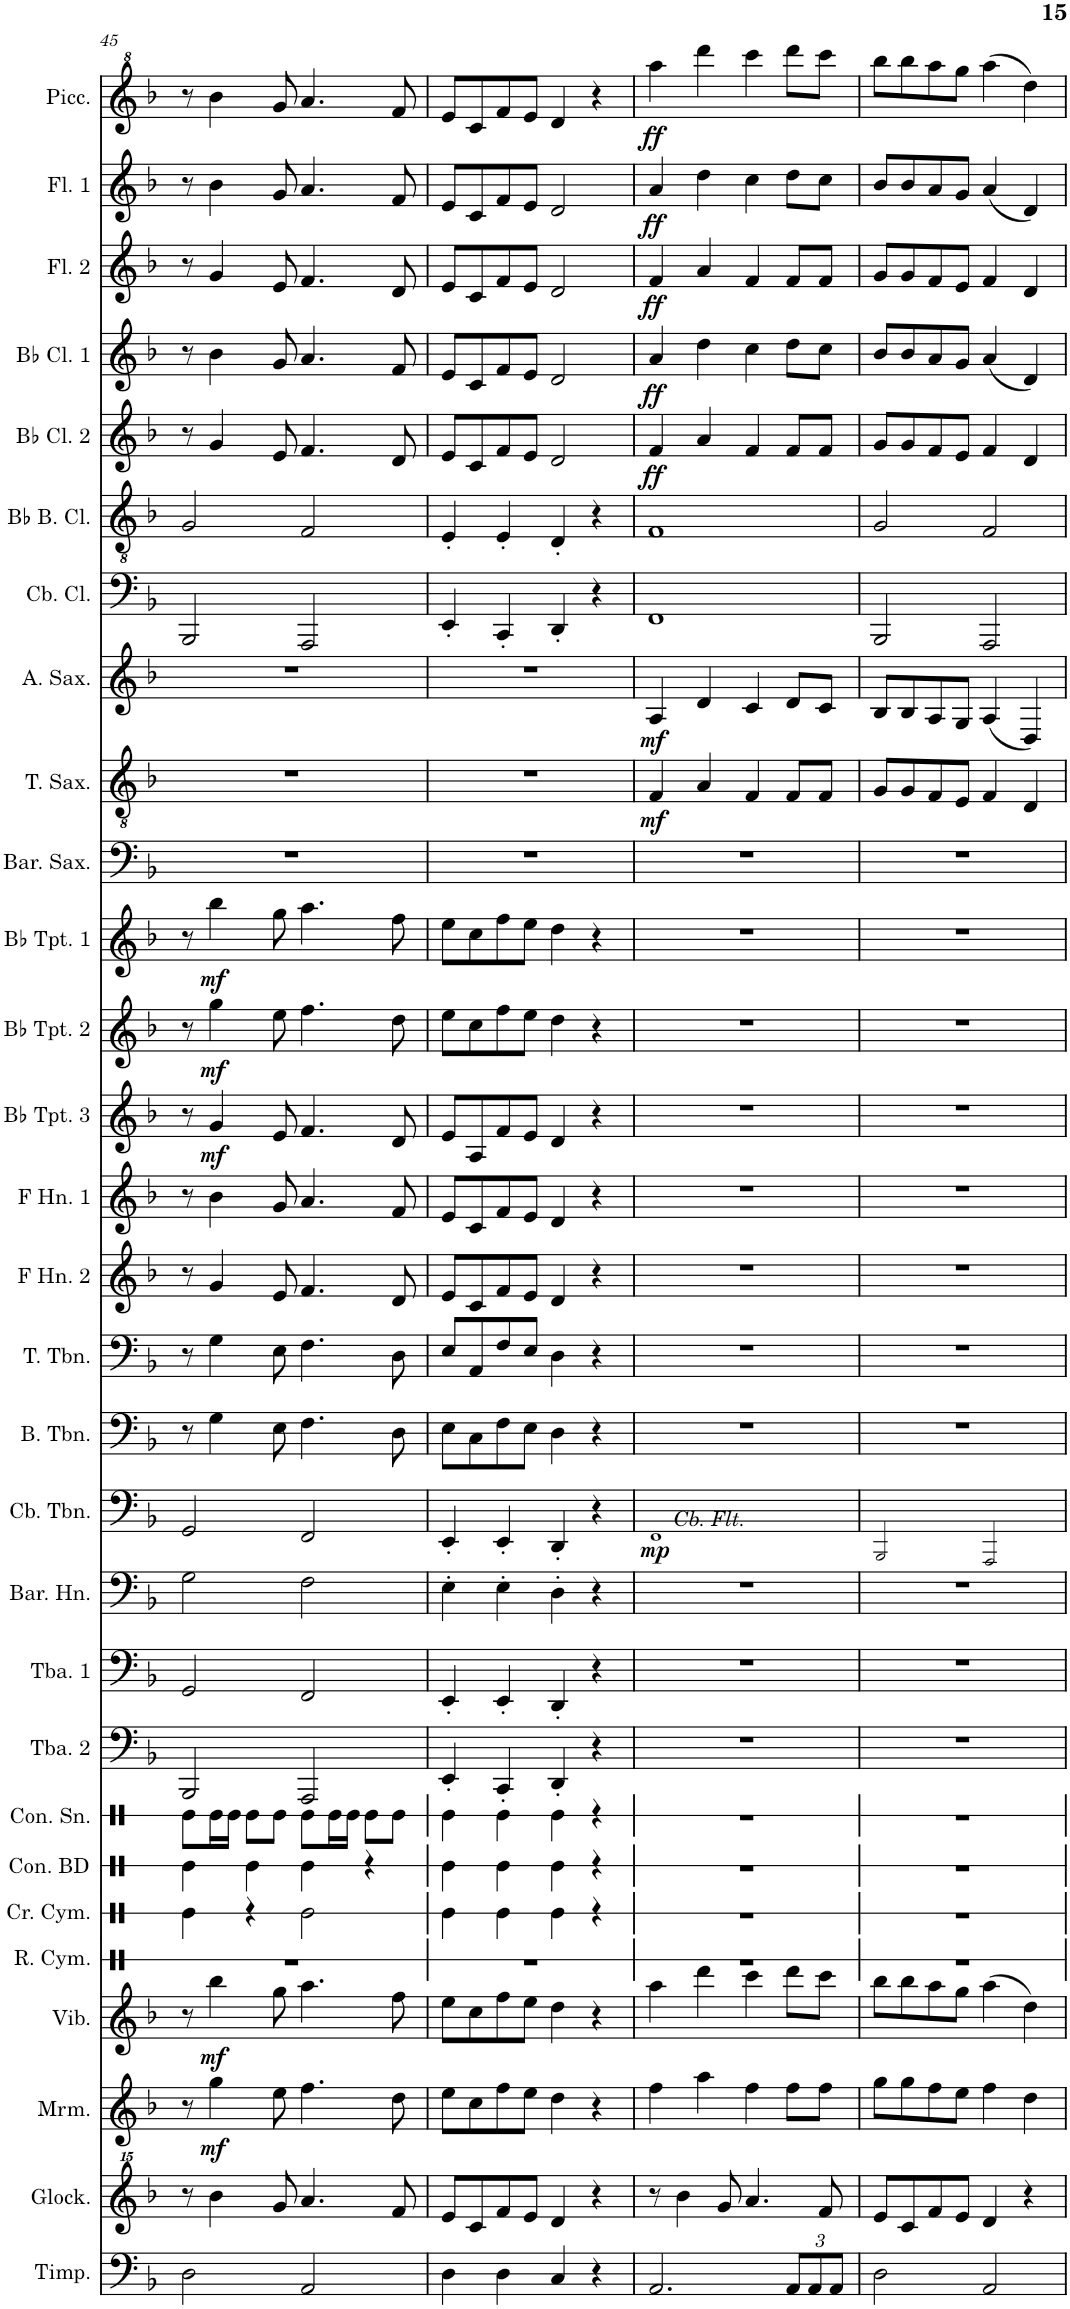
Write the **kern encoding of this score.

**kern	**kern	**kern	**dynam	**kern	**dynam	**kern	**kern	**kern	**kern	**kern	**kern	**kern	**kern	**dynam	**kern	**kern	**kern	**kern	**kern	**dynam	**kern	**dynam	**kern	**dynam	**kern	**kern	**dynam	**kern	**dynam	**kern	**kern	**kern	**dynam	**kern	**dynam	**kern	**dynam	**kern	**dynam	**kern	**dynam
*part29	*part28	*part27	*part27	*part26	*part26	*part25	*part24	*part23	*part22	*part21	*part20	*part19	*part18	*part18	*part17	*part16	*part15	*part14	*part13	*part13	*part12	*part12	*part11	*part11	*part10	*part9	*part9	*part8	*part8	*part7	*part6	*part5	*part5	*part4	*part4	*part3	*part3	*part2	*part2	*part1	*part1
*staff29	*staff28	*staff27	*staff27	*staff26	*staff26	*staff25	*staff24	*staff23	*staff22	*staff21	*staff20	*staff19	*staff18	*staff18	*staff17	*staff16	*staff15	*staff14	*staff13	*staff13	*staff12	*staff12	*staff11	*staff11	*staff10	*staff9	*staff9	*staff8	*staff8	*staff7	*staff6	*staff5	*staff5	*staff4	*staff4	*staff3	*staff3	*staff2	*staff2	*staff1	*staff1
*I"Timpani	*I"Glockenspiel	*I"Marimba	*	*I"Vibraphone	*	*I"Ride Cymbal	*I"Crash Cymbal	*I"Concert Bass Drum	*I"Concert Snare Drum	*I"Tuba 2	*I"Tuba 1	*I"Baritone Horn	*I"Contrabass Trombone	*	*I"Bass Trombone(Tenor 2)	*I"Tenor Trombone	*I"Horn in F 2	*I"Horn in F 1	*I"Bb Trumpet 3	*	*I"Bb Trumpet 2	*	*I"Bb Trumpet 1	*	*I"Baritone Saxophone	*I"Tenor Saxophone	*	*I"Alto Saxophone	*	*I"Contrabass Clarinet	*I"Bb Bass Clarinet	*I"Bb Clarinet 2	*	*I"Bb Clarinet 1	*	*I"Flute 2	*	*I"Flute 1	*	*I"Piccolo	*
*I'Timp.	*I'Glock.	*I'Mrm.	*	*I'Vib.	*	*I'R. Cym.	*I'Cr. Cym.	*I'Con. BD	*I'Con. Sn.	*I'Tba. 2	*I'Tba. 1	*I'Bar. Hn.	*I'Cb. Tbn.	*	*I'B. Tbn.	*I'T. Tbn.	*	*	*I'Bb Tpt. 3	*	*I'Bb Tpt. 2	*	*I'Bb Tpt. 1	*	*I'Bar. Sax.	*I'T. Sax.	*	*I'A. Sax.	*	*I'Cb. Cl.	*I'Bb B. Cl.	*I'Bb Cl. 2	*	*I'Bb Cl. 1	*	*I'Fl. 2	*	*I'Fl. 1	*	*I'Picc.	*
!!LO:PB:g=z
*clefF4	*clefG^^2	*clefG2	*	*clefG2	*	*clefX	*clefX	*clefX	*clefX	*clefF4	*clefF4	*clefF4	*clefF4	*	*clefF4	*clefF4	*clefG2	*clefG2	*clefG2	*	*clefG2	*	*clefG2	*	*clefF4	*clefGv2	*	*clefG2	*	*clefF4	*clefGv2	*clefG2	*	*clefG2	*	*clefG2	*	*clefG2	*	*clefG^2	*
*	*	*	*	*	*	*	*	*	*	*	*	*ITrd4c7	*	*	*	*	*ITrd4c7	*ITrd4c7	*ITrd1c2	*	*ITrd1c2	*	*ITrd1c2	*	*ITrd12c21	*ITrd8c14	*	*ITrd5c9	*	*ITrd1c2	*ITrd8c14	*ITrd1c2	*	*ITrd1c2	*	*	*	*	*	*ITrd-7c-12	*
*k[b-]	*k[b-]	*k[b-]	*	*k[b-]	*	*k[]	*k[]	*k[]	*k[]	*k[b-]	*k[b-]	*k[b-]	*k[b-]	*	*k[b-]	*k[b-]	*k[b-]	*k[b-]	*k[b-]	*	*k[b-]	*	*k[b-]	*	*k[b-]	*k[b-]	*	*k[b-]	*	*k[b-]	*k[b-]	*k[b-]	*	*k[b-]	*	*k[b-]	*	*k[b-]	*	*k[b-]	*
*M4/4	*M4/4	*M4/4	*	*M4/4	*	*M4/4	*M4/4	*M4/4	*M4/4	*M4/4	*M4/4	*M4/4	*M4/4	*	*M4/4	*M4/4	*M4/4	*M4/4	*M4/4	*	*M4/4	*	*M4/4	*	*M4/4	*M4/4	*	*M4/4	*	*M4/4	*M4/4	*M4/4	*	*M4/4	*	*M4/4	*	*M4/4	*	*M4/4	*
=45	=45	=45	=45	=45	=45	=45	=45	=45	=45	=45	=45	=45	=45	=45	=45	=45	=45	=45	=45	=45	=45	=45	=45	=45	=45	=45	=45	=45	=45	=45	=45	=45	=45	=45	=45	=45	=45	=45	=45	=45	=45
2D\	8r	8r	.	8r	.	1r	4Re\	4Re\	8Re\L	2BBB-/	2GG/	2G\	2GG/	.	8r	8r	8r	8r	8r	.	8r	.	8r	.	1r	1r	.	1r	.	2BBB-/	2G/	8r	.	8r	.	8r	.	8r	.	8r	.
!	!	!	!LO:DY:b	!	!LO:DY:b	!	!	!	!	!	!	!	!	!	!	!	!	!	!	!LO:DY:b	!	!LO:DY:b	!	!LO:DY:b	!	!	!	!	!	!	!	!	!	!	!	!	!	!	!	!	!
.	4bbb-\	4gg\	mf	4bb-\	mf	.	.	.	16Re\L	.	.	.	.	.	4G\	4G\	4g/	4b-\	4g/	mf	4gg\	mf	4bb-\	mf	.	.	.	.	.	.	.	4g/	.	4b-\	.	4g/	.	4b-\	.	4bb-\	.
.	.	.	.	.	.	.	.	.	16Re\JJ	.	.	.	.	.	.	.	.	.	.	.	.	.	.	.	.	.	.	.	.	.	.	.	.	.	.	.	.	.	.	.	.
.	.	.	.	.	.	.	4r	4Re\	8Re\L	.	.	.	.	.	.	.	.	.	.	.	.	.	.	.	.	.	.	.	.	.	.	.	.	.	.	.	.	.	.	.	.
.	8ggg/	8ee\	.	8gg\	.	.	.	.	8Re\J	.	.	.	.	.	8E\	8E\	8e/	8g/	8e/	.	8ee\	.	8gg\	.	.	.	.	.	.	.	.	8e/	.	8g/	.	8e/	.	8g/	.	8gg/	.
2AA/	4.aaa/	4.ff\	.	4.aa\	.	.	2Re\	4Re\	8Re\L	2AAA/	2FF/	2F\	2FF/	.	4.F\	4.F\	4.f/	4.a/	4.f/	.	4.ff\	.	4.aa\	.	.	.	.	.	.	2AAA/	2F/	4.f/	.	4.a/	.	4.f/	.	4.a/	.	4.aa/	.
.	.	.	.	.	.	.	.	.	16Re\L	.	.	.	.	.	.	.	.	.	.	.	.	.	.	.	.	.	.	.	.	.	.	.	.	.	.	.	.	.	.	.	.
.	.	.	.	.	.	.	.	.	16Re\JJ	.	.	.	.	.	.	.	.	.	.	.	.	.	.	.	.	.	.	.	.	.	.	.	.	.	.	.	.	.	.	.	.
.	.	.	.	.	.	.	.	4r	8Re\L	.	.	.	.	.	.	.	.	.	.	.	.	.	.	.	.	.	.	.	.	.	.	.	.	.	.	.	.	.	.	.	.
.	8fff/	8dd\	.	8ff\	.	.	.	.	8Re\J	.	.	.	.	.	8D\	8D\	8d/	8f/	8d/	.	8dd\	.	8ff\	.	.	.	.	.	.	.	.	8d/	.	8f/	.	8d/	.	8f/	.	8ff/	.
=46	=46	=46	=46	=46	=46	=46	=46	=46	=46	=46	=46	=46	=46	=46	=46	=46	=46	=46	=46	=46	=46	=46	=46	=46	=46	=46	=46	=46	=46	=46	=46	=46	=46	=46	=46	=46	=46	=46	=46	=46	=46
4D\	8eee/L	8ee\L	.	8ee\L	.	1r	4Re\	4Re\	4Re\	4EE'/	4EE'/	4E'\	4EE'/	.	8E\L	8E/L	8e/L	8e/L	8e/L	.	8ee\L	.	8ee\L	.	1r	1r	.	1r	.	4EE'/	4E'/	8e/L	.	8e/L	.	8e/L	.	8e/L	.	8ee/L	.
.	8ccc/	8cc\	.	8cc\	.	.	.	.	.	.	.	.	.	.	8C\	8AA/	8c/	8c/	8A/	.	8cc\	.	8cc\	.	.	.	.	.	.	.	.	8c/	.	8c/	.	8c/	.	8c/	.	8cc/	.
4D\	8fff/	8ff\	.	8ff\	.	.	4Re\	4Re\	4Re\	4CC'/	4EE'/	4E'\	4EE'/	.	8F\	8F/	8f/	8f/	8f/	.	8ff\	.	8ff\	.	.	.	.	.	.	4CC'/	4E'/	8f/	.	8f/	.	8f/	.	8f/	.	8ff/	.
.	8eee/J	8ee\J	.	8ee\J	.	.	.	.	.	.	.	.	.	.	8E\J	8E/J	8e/J	8e/J	8e/J	.	8ee\J	.	8ee\J	.	.	.	.	.	.	.	.	8e/J	.	8e/J	.	8e/J	.	8e/J	.	8ee/J	.
4C/	4ddd/	4dd\	.	4dd\	.	.	4Re\	4Re\	4Re\	4DD'/	4DD'/	4D'\	4DD'/	.	4D\	4D\	4d/	4d/	4d/	.	4dd\	.	4dd\	.	.	.	.	.	.	4DD'/	4D'/	2d/	.	2d/	.	2d/	.	2d/	.	4dd/	.
4r	4r	4r	.	4r	.	.	4r	4r	4r	4r	4r	4r	4r	.	4r	4r	4r	4r	4r	.	4r	.	4r	.	.	.	.	.	.	4r	4r	.	.	.	.	.	.	.	.	4r	.
=47	=47	=47	=47	=47	=47	=47	=47	=47	=47	=47	=47	=47	=47	=47	=47	=47	=47	=47	=47	=47	=47	=47	=47	=47	=47	=47	=47	=47	=47	=47	=47	=47	=47	=47	=47	=47	=47	=47	=47	=47	=47
!	!	!	!	!	!	!	!	!	!	!	!	!	!LO:TX:b:i:t=Cb. Flt.	!	!	!	!	!	!	!	!	!	!	!	!	!	!	!	!	!	!	!	!	!	!	!	!	!	!	!	!
!	!	!	!	!	!	!	!	!	!	!	!	!	!	!LO:DY:b	!	!	!	!	!	!	!	!	!	!	!	!	!LO:DY:b	!	!LO:DY:b	!	!	!	!LO:DY:b	!	!LO:DY:b	!	!LO:DY:b	!	!LO:DY:b	!	!LO:DY:b
2.AA/	8r	4ff\	.	4aa\	.	1r	1r	1r	1r	1r	1r	1r	1FF!	mp	1r	1r	1r	1r	1r	.	1r	.	1r	.	1r	4F/	mf	4A/	mf	1FF	1F	4f/	ff	4a/	ff	4f/	ff	4a/	ff	4aaa\	ff
.	4bbb-\	.	.	.	.	.	.	.	.	.	.	.	.	.	.	.	.	.	.	.	.	.	.	.	.	.	.	.	.	.	.	.	.	.	.	.	.	.	.	.	.
.	.	4aa\	.	4ddd\	.	.	.	.	.	.	.	.	.	.	.	.	.	.	.	.	.	.	.	.	.	4A/	.	4d/	.	.	.	4a/	.	4dd\	.	4a/	.	4dd\	.	4dddd\	.
.	8ggg/	.	.	.	.	.	.	.	.	.	.	.	.	.	.	.	.	.	.	.	.	.	.	.	.	.	.	.	.	.	.	.	.	.	.	.	.	.	.	.	.
.	4.aaa/	4ff\	.	4ccc\	.	.	.	.	.	.	.	.	.	.	.	.	.	.	.	.	.	.	.	.	.	4F/	.	4c/	.	.	.	4f/	.	4cc\	.	4f/	.	4cc\	.	4cccc\	.
*Xbrackettup	*	*	*	*	*	*	*	*	*	*	*	*	*	*	*	*	*	*	*	*	*	*	*	*	*	*	*	*	*	*	*	*	*	*	*	*	*	*	*	*	*
12AA/L	.	8ff\L	.	8ddd\L	.	.	.	.	.	.	.	.	.	.	.	.	.	.	.	.	.	.	.	.	.	8F/L	.	8d/L	.	.	.	8f/L	.	8dd\L	.	8f/L	.	8dd\L	.	8dddd\L	.
12AA/	.	.	.	.	.	.	.	.	.	.	.	.	.	.	.	.	.	.	.	.	.	.	.	.	.	.	.	.	.	.	.	.	.	.	.	.	.	.	.	.	.
.	8fff/	8ff\J	.	8ccc\J	.	.	.	.	.	.	.	.	.	.	.	.	.	.	.	.	.	.	.	.	.	8F/J	.	8c/J	.	.	.	8f/J	.	8cc\J	.	8f/J	.	8cc\J	.	8cccc\J	.
12AA/J	.	.	.	.	.	.	.	.	.	.	.	.	.	.	.	.	.	.	.	.	.	.	.	.	.	.	.	.	.	.	.	.	.	.	.	.	.	.	.	.	.
=48	=48	=48	=48	=48	=48	=48	=48	=48	=48	=48	=48	=48	=48	=48	=48	=48	=48	=48	=48	=48	=48	=48	=48	=48	=48	=48	=48	=48	=48	=48	=48	=48	=48	=48	=48	=48	=48	=48	=48	=48	=48
2D\	8eee/L	8gg\L	.	8bb-\L	.	1r	1r	1r	1r	1r	1r	1r	2BBB-!/	.	1r	1r	1r	1r	1r	.	1r	.	1r	.	1r	8G/L	.	8B-/L	.	2BBB-/	2G/	8g/L	.	8b-/L	.	8g/L	.	8b-/L	.	8bbb-\L	.
.	8ccc/	8gg\	.	8bb-\	.	.	.	.	.	.	.	.	.	.	.	.	.	.	.	.	.	.	.	.	.	8G/	.	8B-/	.	.	.	8g/	.	8b-/	.	8g/	.	8b-/	.	8bbb-\	.
.	8fff/	8ff\	.	8aa\	.	.	.	.	.	.	.	.	.	.	.	.	.	.	.	.	.	.	.	.	.	8F/	.	8A/	.	.	.	8f/	.	8a/	.	8f/	.	8a/	.	8aaa\	.
.	8eee/J	8ee\J	.	8gg\J	.	.	.	.	.	.	.	.	.	.	.	.	.	.	.	.	.	.	.	.	.	8E/J	.	8G/J	.	.	.	8e/J	.	8g/J	.	8e/J	.	8g/J	.	8ggg\J	.
2AA/	4ddd/	4ff\	.	(4aa\	.	.	.	.	.	.	.	.	2AAA!/	.	.	.	.	.	.	.	.	.	.	.	.	4F/	.	(4A/	.	2AAA/	2F/	4f/	.	(4a/	.	4f/	.	(4a/	.	(4aaa\	.
.	4r	4dd\	.	4dd\)	.	.	.	.	.	.	.	.	.	.	.	.	.	.	.	.	.	.	.	.	.	4D/	.	4D/)	.	.	.	4d/	.	4d/)	.	4d/	.	4d/)	.	4ddd\)	.
=	=	=	=	=	=	=	=	=	=	=	=	=	=	=	=	=	=	=	=	=	=	=	=	=	=	=	=	=	=	=	=	=	=	=	=	=	=	=	=	=	=
*-	*-	*-	*-	*-	*-	*-	*-	*-	*-	*-	*-	*-	*-	*-	*-	*-	*-	*-	*-	*-	*-	*-	*-	*-	*-	*-	*-	*-	*-	*-	*-	*-	*-	*-	*-	*-	*-	*-	*-	*-	*-
